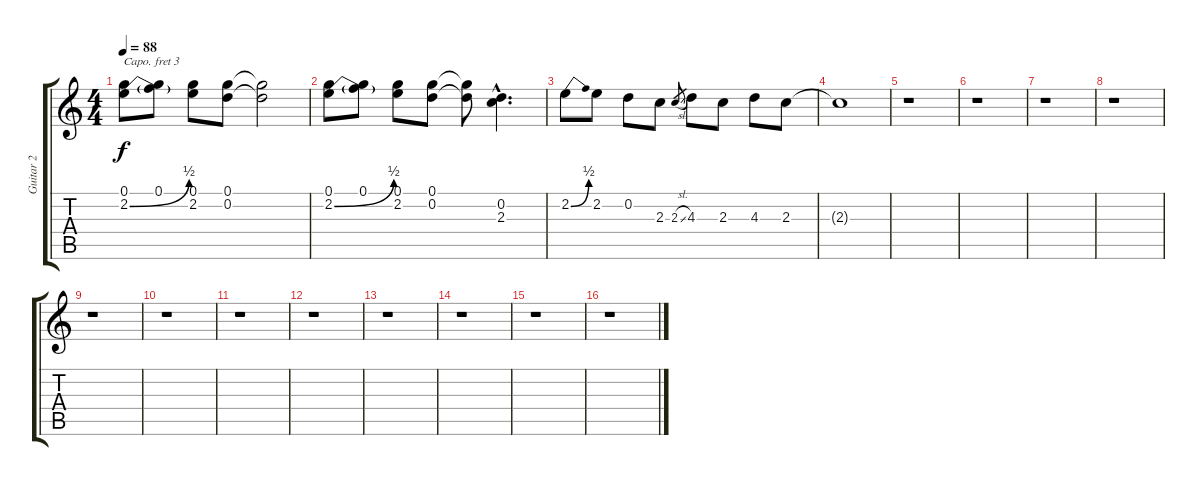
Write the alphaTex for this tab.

\track ("Guitar 2" "Guitar 2") {instrument distortionguitar}
\staff {score tabs}
\capo 3
\tuning (E4 B3 G3 D3 A2 E2) {hide}
\ts (4 4)
\tempo 88
\clef g2
\ks c
(0.1 2.2{be (bend 0 0 60 2)}).8{dy f} (0.1 2.2{t}).8 (0.1 2.2).8 (0.1 0.2).8 (0.1{t} 0.2{t}).2 |
(0.1 2.2{be (bend 0 0 60 2)}).8 (0.1 2.2{t}).8 (0.1 2.2).8 (0.1 0.2).8 (0.1{t} 0.2{t}).8 (0.2{hac} 2.3{hac}).4{d} |
2.2{be (bend 0 0 60 2)}.8 2.2.8 0.2.8 2.3.8 2.3{sl}.8{gr} 4.3.8 2.3.8 4.3.8 2.3.8 |
2.3{t}.1 |
r.1 |
r.1 |
r.1 |
r.1 |
r.1 |
r.1 |
r.1 |
r.1 |
r.1 |
r.1 |
r.1 |
r.1
